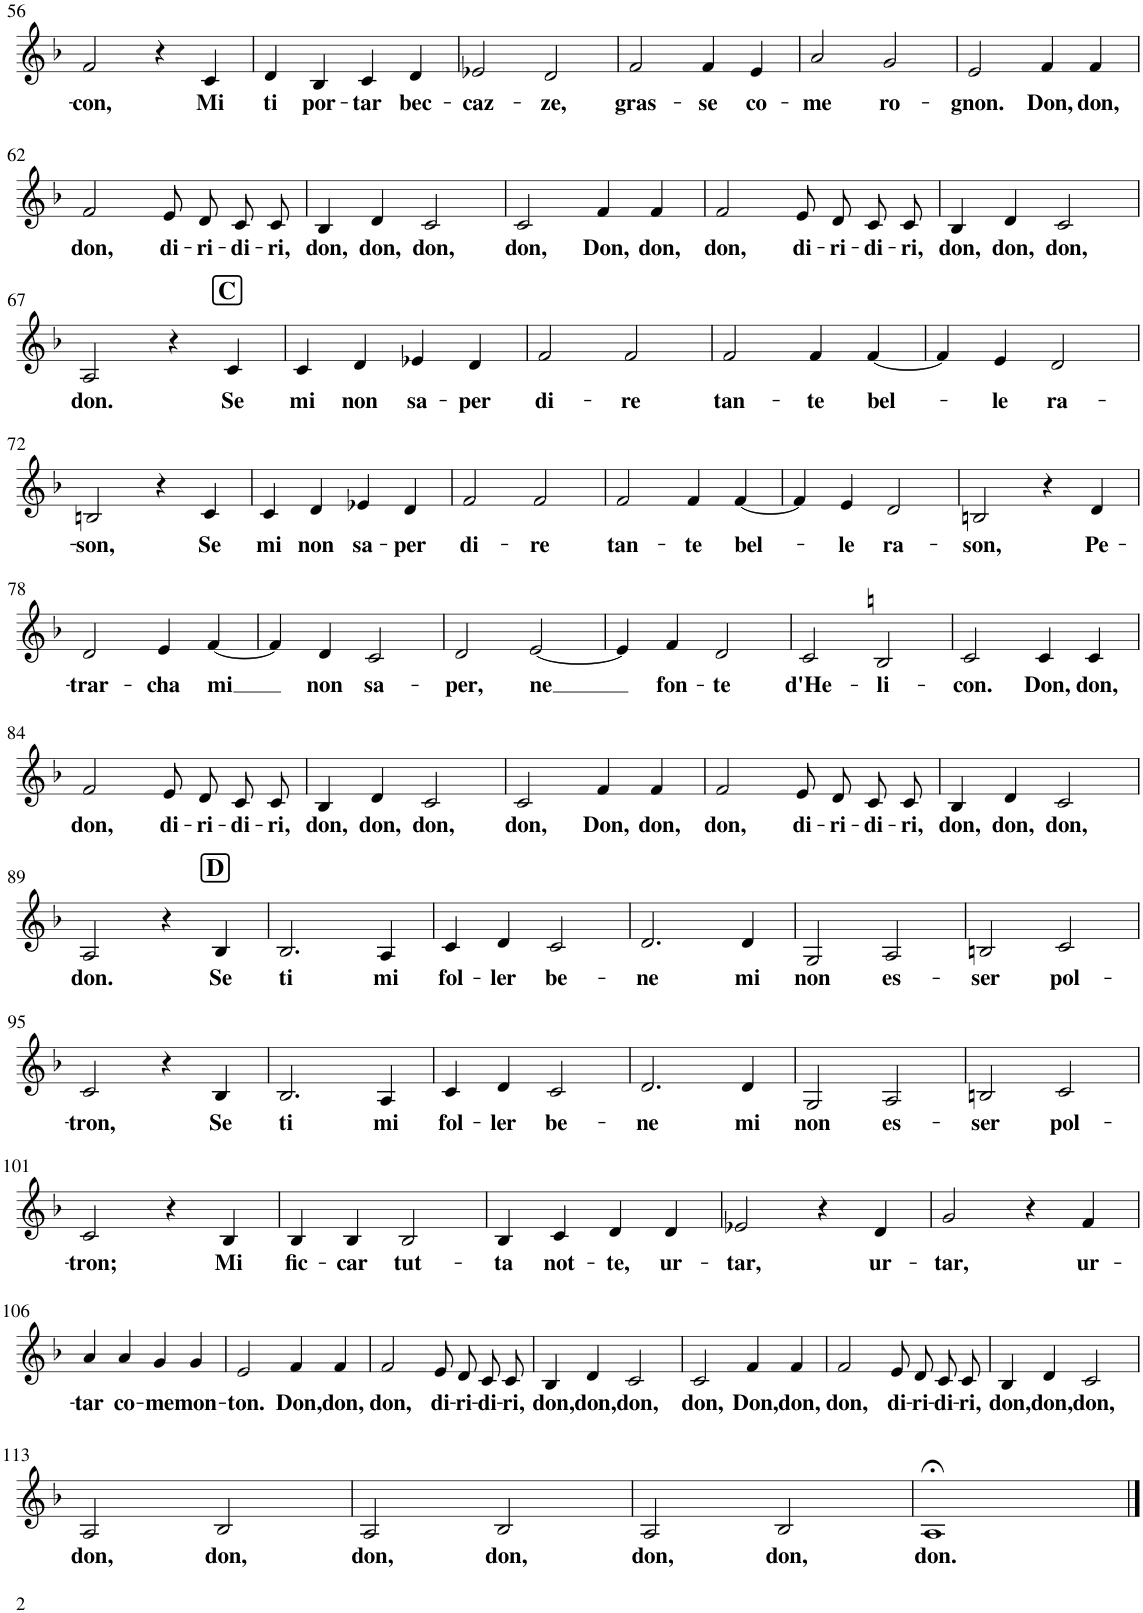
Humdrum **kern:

**kern	**text
*part1	*part1
*staff1	*staff1
*I"Alto	*
!!LO:PB:g=z
*clefG2	*
*k[b-]	*
*M1/4	*
=56	=56
!	!LO:LY:b
[4f/	-con,
4ryy	.
4r	.
!	!LO:LY:b
4c/	Mi
=57	=57
!	!LO:LY:b
4d/	ti
4f/]	.
!	!LO:LY:b
4B-/	por-
!	!LO:LY:b
4c/	-tar
!	!LO:LY:b
4d/	bec-
=58	=58
!	!LO:LY:b
[4e-X/	-caz-
4ryy	.
!	!LO:LY:b
2d/	-ze,
=59	=59
!	!LO:LY:b
[4f/	gras-
4e-/]	.
!	!LO:LY:b
4f/	-se
!	!LO:LY:b
4e/	co-
=60	=60
!	!LO:LY:b
[4a/	-me
4f/]	.
!	!LO:LY:b
2g/	ro-
=61	=61
!	!LO:LY:b
[4e/	-gnon.
4a/]	.
!	!LO:LY:b
4f/	Don,
!	!LO:LY:b
4f/	don,
!!LO:LB:g=z
=62	=62
!	!LO:LY:b
[4f/	don,
4e/]	.
!	!LO:LY:b
8e/	di-
!	!LO:LY:b
8d/	-ri-
!	!LO:LY:b
8c/	-di-
!	!LO:LY:b
8c/	-ri,
=63	=63
!	!LO:LY:b
4B-/	don,
4f/]	.
!	!LO:LY:b
4d/	don,
!	!LO:LY:b
2c/	don,
=64	=64
!	!LO:LY:b
[4c/	don,
4ryy	.
!	!LO:LY:b
4f/	Don,
!	!LO:LY:b
4f/	don,
=65	=65
!	!LO:LY:b
[4f/	don,
4c/]	.
!	!LO:LY:b
8e/	di-
!	!LO:LY:b
8d/	-ri-
!	!LO:LY:b
8c/	-di-
!	!LO:LY:b
8c/	-ri,
=66	=66
!	!LO:LY:b
4B-/	don,
4f/]	.
!	!LO:LY:b
4d/	don,
!	!LO:LY:b
2c/	don,
!!LO:LB:g=z
!!LO:REH:place=s1:a:B:cj:fs=14:t=C:qo=3
=67	=67
!	!LO:LY:b
[4A/	don.
4ryy	.
4r	.
!	!LO:LY:b
4c/	Se
=68	=68
!	!LO:LY:b
4c/	mi
4A/]	.
!	!LO:LY:b
4d/	non
!	!LO:LY:b
4e-X/	sa-
!	!LO:LY:b
4d/	-per
=69	=69
!	!LO:LY:b
[4f/	di-
4ryy	.
!	!LO:LY:b
2f/	-re
=70	=70
!	!LO:LY:b
[4f/	tan-
4f/]	.
!	!LO:LY:b
4f/	-te
!	!LO:LY:b
[4f/	bel-
=71	=71
4f/]	.
4f/]	.
!	!LO:LY:b
4e/	-le
!	!LO:LY:b
2d/	ra-
!!LO:LB:g=z
=72	=72
!	!LO:LY:b
[4Bn/	-son,
4ryy	.
4r	.
!	!LO:LY:b
4c/	Se
=73	=73
!	!LO:LY:b
4c/	mi
4B/]	.
!	!LO:LY:b
4d/	non
!	!LO:LY:b
4e-X/	sa-
!	!LO:LY:b
4d/	-per
=74	=74
!	!LO:LY:b
[4f/	di-
4ryy	.
!	!LO:LY:b
2f/	-re
=75	=75
!	!LO:LY:b
[4f/	tan-
4f/]	.
!	!LO:LY:b
4f/	-te
!	!LO:LY:b
[4f/	bel-
=76	=76
4f/]	.
4f/]	.
!	!LO:LY:b
4e/	-le
!	!LO:LY:b
2d/	ra-
=77	=77
!	!LO:LY:b
[4Bn/	-son,
4ryy	.
4r	.
!	!LO:LY:b
4d/	Pe-
!!LO:LB:g=z
=78	=78
!	!LO:LY:b
[4d/	-trar-
4B/]	.
!	!LO:LY:b
4e/	-cha
!	!LO:LY:b
[4f/	mi
=79	=79
4f/]	.
4d/]	.
!	!LO:LY:b
4d/	non
!	!LO:LY:b
2c/	sa-
=80	=80
!	!LO:LY:b
[4d/	-per,
4ryy	.
!	!LO:LY:b
[2e/	ne
=81	=81
4e/]	.
4d/]	.
!	!LO:LY:b
4f/	fon-
!	!LO:LY:b
2d/	-te
=82	=82
!	!LO:LY:b
[4c/	d'He-
4ryy	.
!	!LO:LY:b
2Bn/	-li-
=83	=83
!	!LO:LY:b
[4c/	-con.
4c/]	.
!	!LO:LY:b
4c/	Don,
!	!LO:LY:b
4c/	don,
!!LO:LB:g=z
=84	=84
!	!LO:LY:b
[4f/	don,
4c/]	.
!	!LO:LY:b
8e/	di-
!	!LO:LY:b
8d/	-ri-
!	!LO:LY:b
8c/	-di-
!	!LO:LY:b
8c/	-ri,
=85	=85
!	!LO:LY:b
4B-/	don,
4f/]	.
!	!LO:LY:b
4d/	don,
!	!LO:LY:b
2c/	don,
=86	=86
!	!LO:LY:b
[4c/	don,
4ryy	.
!	!LO:LY:b
4f/	Don,
!	!LO:LY:b
4f/	don,
=87	=87
!	!LO:LY:b
[4f/	don,
4c/]	.
!	!LO:LY:b
8e/	di-
!	!LO:LY:b
8d/	-ri-
!	!LO:LY:b
8c/	-di-
!	!LO:LY:b
8c/	-ri,
=88	=88
!	!LO:LY:b
4B-/	don,
4f/]	.
!	!LO:LY:b
4d/	don,
!	!LO:LY:b
2c/	don,
!!LO:LB:g=z
!!LO:REH:place=s1:a:B:cj:fs=14:t=D:qo=3
=89	=89
!	!LO:LY:b
[4A/	don.
4ryy	.
4r	.
!	!LO:LY:b
4B-/	Se
=90	=90
!	!LO:LY:b
[4B-/	ti
4A/]	.
4ryy	.
!	!LO:LY:b
4A/	mi
=91	=91
!	!LO:LY:b
4c/	fol-
4B-/_	.
!	!LO:LY:b
4d/	-ler
!	!LO:LY:b
2c/	be-
=92	=92
!	!LO:LY:b
[4d/	-ne
4B-/]	.
4ryy	.
!	!LO:LY:b
4d/	mi
=93	=93
!	!LO:LY:b
[4G/	non
4d/_	.
!	!LO:LY:b
2A/	es-
=94	=94
!	!LO:LY:b
[4Bn/	-ser
4G/]	.
4d/]	.
!	!LO:LY:b
2c/	pol-
!!LO:LB:g=z
=95	=95
!	!LO:LY:b
[4c/	-tron,
4B/]	.
4r	.
!	!LO:LY:b
4B-/	Se
=96	=96
!	!LO:LY:b
[4B-/	ti
4c/]	.
4ryy	.
!	!LO:LY:b
4A/	mi
=97	=97
!	!LO:LY:b
4c/	fol-
4B-/_	.
!	!LO:LY:b
4d/	-ler
!	!LO:LY:b
2c/	be-
=98	=98
!	!LO:LY:b
[4d/	-ne
4B-/]	.
4ryy	.
!	!LO:LY:b
4d/	mi
=99	=99
!	!LO:LY:b
[4G/	non
4d/_	.
!	!LO:LY:b
2A/	es-
=100	=100
!	!LO:LY:b
[4Bn/	-ser
4G/]	.
4d/]	.
!	!LO:LY:b
2c/	pol-
!!LO:LB:g=z
=101	=101
!	!LO:LY:b
[4c/	-tron;
4B/]	.
4r	.
!	!LO:LY:b
4B-/	Mi
=102	=102
!	!LO:LY:b
4B-/	fic-
4c/]	.
!	!LO:LY:b
4B-/	-car
!	!LO:LY:b
2B-/	tut-
=103	=103
!	!LO:LY:b
4B-/	-ta
!	!LO:LY:b
4c/	not-
!	!LO:LY:b
4d/	-te,
!	!LO:LY:b
4d/	ur-
=104	=104
!	!LO:LY:b
[4e-X/	-tar,
4ryy	.
4r	.
!	!LO:LY:b
4d/	ur-
=105	=105
!	!LO:LY:b
[4g/	-tar,
4e-/]	.
4r	.
!	!LO:LY:b
4f/	ur-
!!LO:LB:g=z
=106	=106
!	!LO:LY:b
4a/	-tar
4g/]	.
!	!LO:LY:b
4a/	co-
!	!LO:LY:b
4g/	-me
!	!LO:LY:b
4g/	mon-
=107	=107
!	!LO:LY:b
[4e/	-ton.
4ryy	.
!	!LO:LY:b
4f/	Don,
!	!LO:LY:b
4f/	don,
=108	=108
!	!LO:LY:b
[4f/	don,
4e/]	.
!	!LO:LY:b
8e/	di-
!	!LO:LY:b
8d/	-ri-
!	!LO:LY:b
8c/	-di-
!	!LO:LY:b
8c/	-ri,
=109	=109
!	!LO:LY:b
4B-/	don,
4f/]	.
!	!LO:LY:b
4d/	don,
!	!LO:LY:b
2c/	don,
=110	=110
!	!LO:LY:b
[4c/	don,
4ryy	.
!	!LO:LY:b
4f/	Don,
!	!LO:LY:b
4f/	don,
=111	=111
!	!LO:LY:b
[4f/	don,
4c/]	.
!	!LO:LY:b
8e/	di-
!	!LO:LY:b
8d/	-ri-
!	!LO:LY:b
8c/	-di-
!	!LO:LY:b
8c/	-ri,
=112	=112
!	!LO:LY:b
4B-/	don,
4f/]	.
!	!LO:LY:b
4d/	don,
!	!LO:LY:b
2c/	don,
!!LO:LB:g=z
=113	=113
!	!LO:LY:b
[4A/	don,
4ryy	.
!	!LO:LY:b
2B-/	don,
=114	=114
!	!LO:LY:b
[4A/	don,
4A/]	.
!	!LO:LY:b
2B-/	don,
=115	=115
!	!LO:LY:b
[4A/	don,
4A/]	.
!	!LO:LY:b
2B-/	don,
=116	=116
!	!LO:LY:b
[4A	don.
4A/]	.
==117	==117
4A_	.
=118	=118
4A_	.
=119	=119
4A;<]	.
=	=
*-	*-
